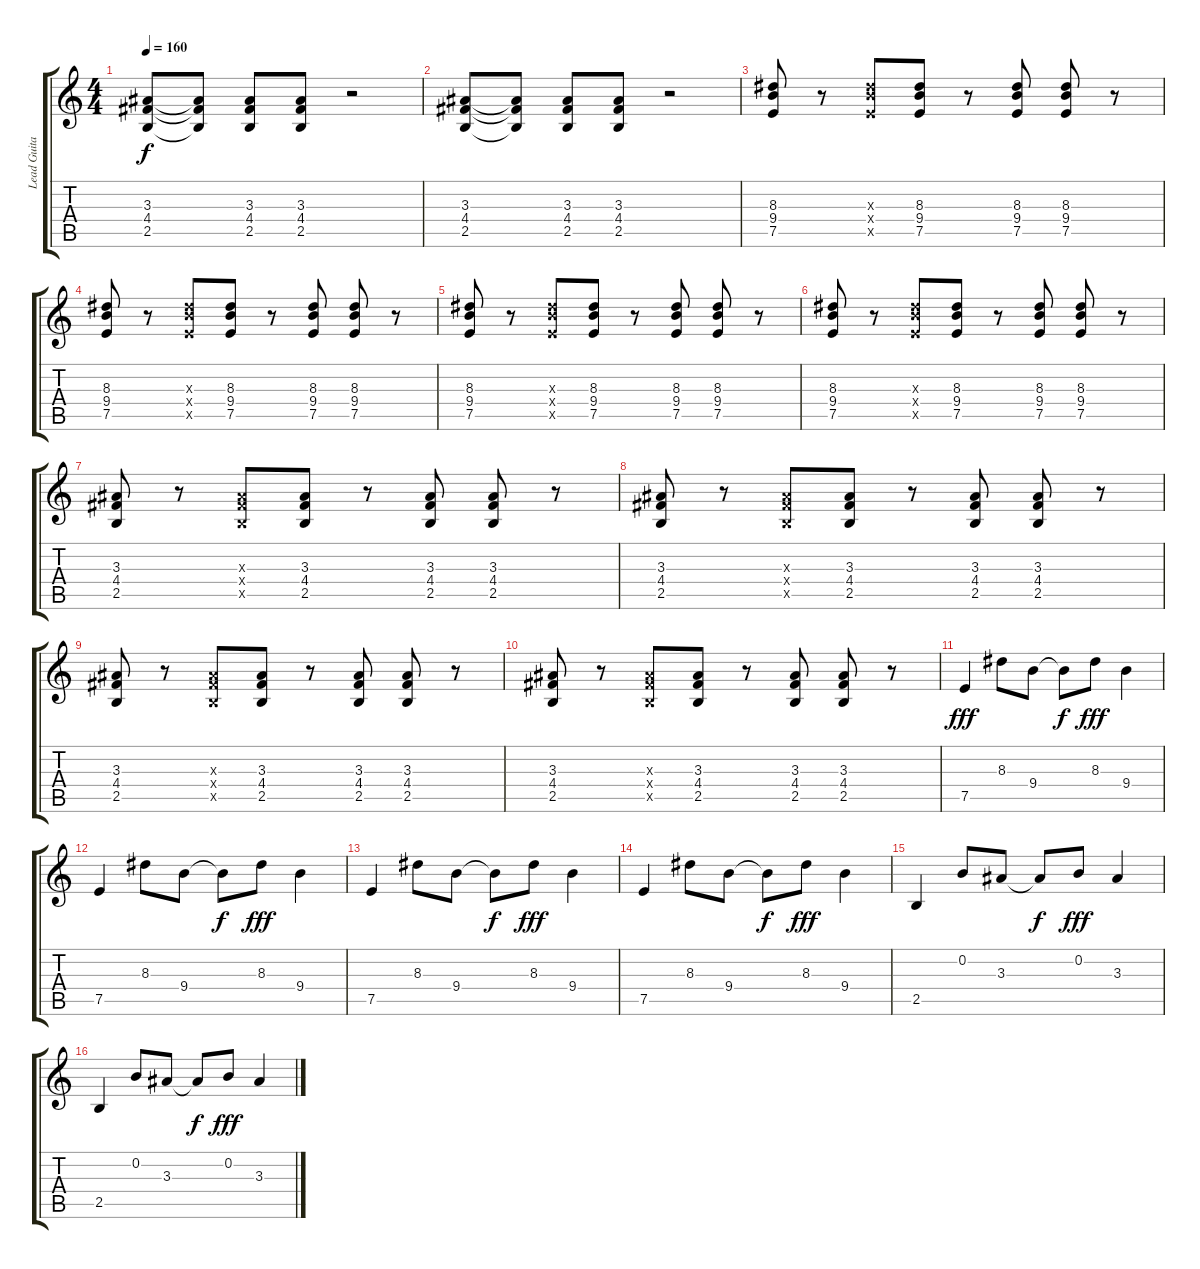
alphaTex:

\track ("Lead Guitar" "Lead Guita") {instrument electricguitarmuted}
\staff {score tabs}
\tuning (E4 B3 G3 D3 A2 E2) {hide}
\ts (4 4)
\tempo 160
\clef g2
\ks c
(3.3 4.4 2.5).8{dy f} (3.3{t} 4.4{t} 2.5{t}).8 (3.3 4.4 2.5).8 (3.3 4.4 2.5).8 r.2 |
(3.3 4.4 2.5).8 (3.3{t} 4.4{t} 2.5{t}).8 (3.3 4.4 2.5).8 (3.3 4.4 2.5).8 r.2 |
(8.3 9.4 7.5).8 r.8 (8.3{x} 9.4{x} 7.5{x}).8 (8.3 9.4 7.5).8 r.8 (8.3 9.4 7.5).8 (8.3 9.4 7.5).8 r.8 |
(8.3 9.4 7.5).8 r.8 (8.3{x} 9.4{x} 7.5{x}).8 (8.3 9.4 7.5).8 r.8 (8.3 9.4 7.5).8 (8.3 9.4 7.5).8 r.8 |
(8.3 9.4 7.5).8 r.8 (8.3{x} 9.4{x} 7.5{x}).8 (8.3 9.4 7.5).8 r.8 (8.3 9.4 7.5).8 (8.3 9.4 7.5).8 r.8 |
(8.3 9.4 7.5).8 r.8 (8.3{x} 9.4{x} 7.5{x}).8 (8.3 9.4 7.5).8 r.8 (8.3 9.4 7.5).8 (8.3 9.4 7.5).8 r.8 |
(3.3 4.4 2.5).8 r.8 (3.3{x} 4.4{x} 2.5{x}).8 (3.3 4.4 2.5).8 r.8 (3.3 4.4 2.5).8 (3.3 4.4 2.5).8 r.8 |
(3.3 4.4 2.5).8 r.8 (3.3{x} 4.4{x} 2.5{x}).8 (3.3 4.4 2.5).8 r.8 (3.3 4.4 2.5).8 (3.3 4.4 2.5).8 r.8 |
(3.3 4.4 2.5).8 r.8 (3.3{x} 4.4{x} 2.5{x}).8 (3.3 4.4 2.5).8 r.8 (3.3 4.4 2.5).8 (3.3 4.4 2.5).8 r.8 |
(3.3 4.4 2.5).8 r.8 (3.3{x} 4.4{x} 2.5{x}).8 (3.3 4.4 2.5).8 r.8 (3.3 4.4 2.5).8 (3.3 4.4 2.5).8 r.8 |
7.5.4{dy fff} 8.3.8 9.4.8 9.4{t}.8{dy f} 8.3.8{dy fff} 9.4.4 |
7.5.4 8.3.8 9.4.8 9.4{t}.8{dy f} 8.3.8{dy fff} 9.4.4 |
7.5.4 8.3.8 9.4.8 9.4{t}.8{dy f} 8.3.8{dy fff} 9.4.4 |
7.5.4 8.3.8 9.4.8 9.4{t}.8{dy f} 8.3.8{dy fff} 9.4.4 |
2.5.4 0.2.8 3.3.8 3.3{t}.8{dy f} 0.2.8{dy fff} 3.3.4 |
2.5.4 0.2.8 3.3.8 3.3{t}.8{dy f} 0.2.8{dy fff} 3.3.4
